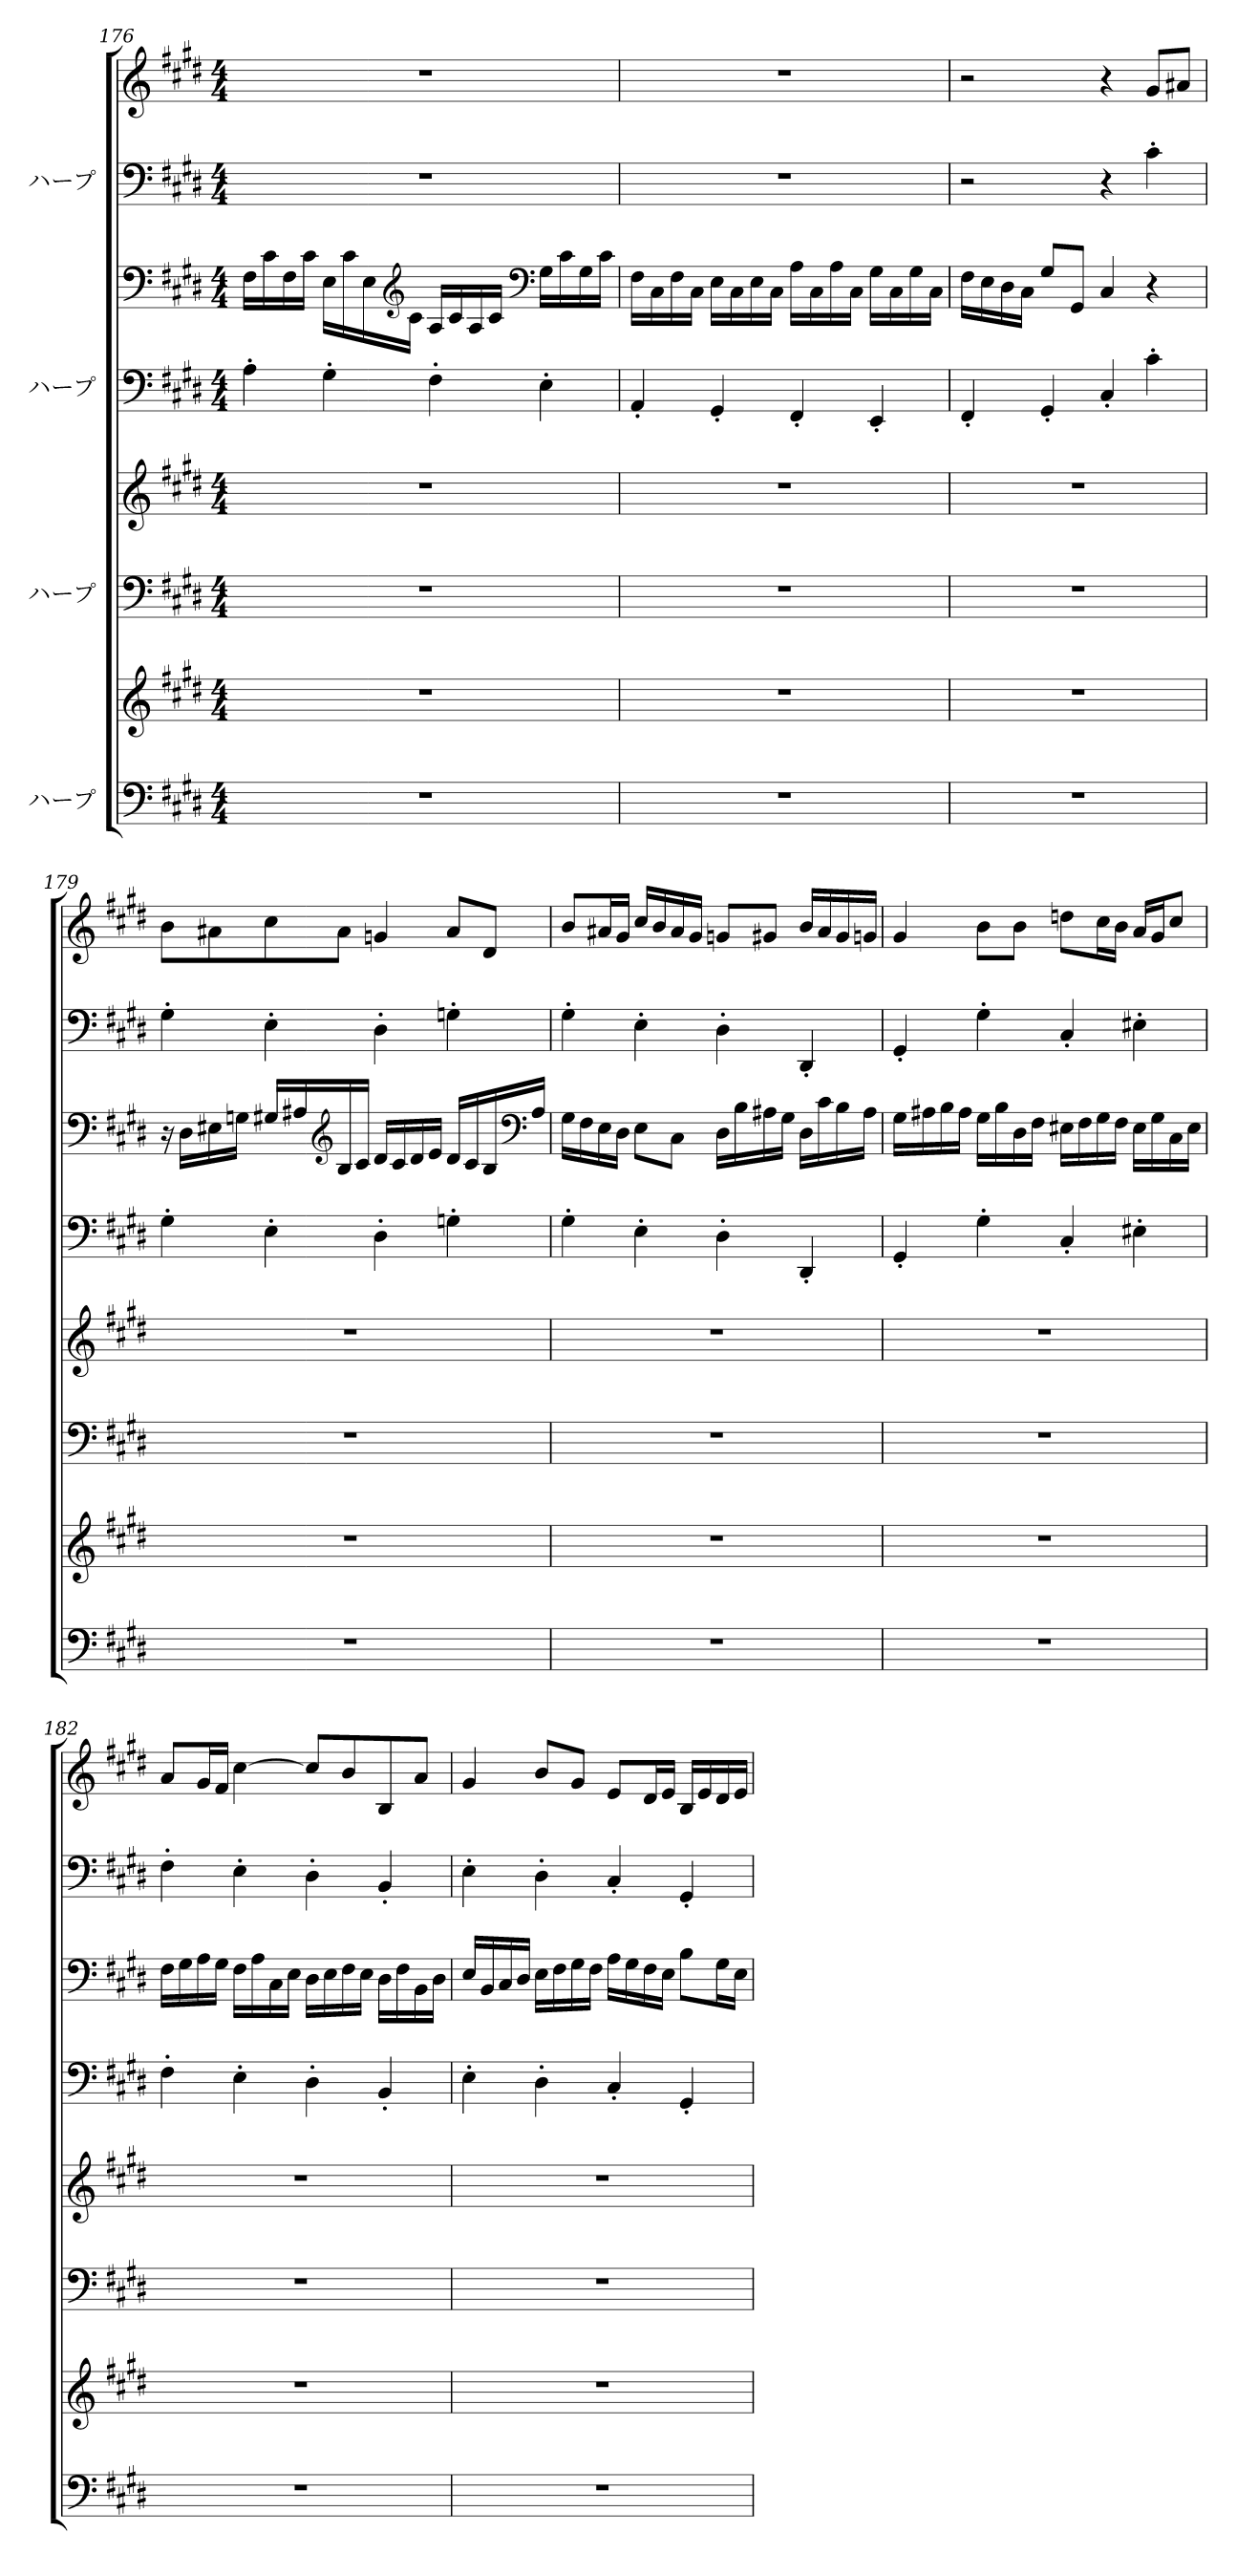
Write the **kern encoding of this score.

**kern	**kern	**kern	**kern	**kern	**kern	**kern	**kern
*part4	*part4	*part3	*part3	*part2	*part2	*part1	*part1
*staff8	*staff7	*staff6	*staff5	*staff4	*staff3	*staff2	*staff1
*I"ハープ	*	*I"ハープ	*	*I"ハープ	*	*I"ハープ	*
*clefF4	*clefG2	*clefF4	*clefG2	*clefF4	*clefF4	*clefF4	*clefG2
*k[f#c#g#d#]	*k[f#c#g#d#]	*k[f#c#g#d#]	*k[f#c#g#d#]	*k[f#c#g#d#]	*k[f#c#g#d#]	*k[f#c#g#d#]	*k[f#c#g#d#]
*M4/4	*M4/4	*M4/4	*M4/4	*M4/4	*M4/4	*M4/4	*M4/4
=176	=176	=176	=176	=176	=176	=176	=176
1r	1r	1r	1r	4A'\	16F#\LL	1r	1r
.	.	.	.	.	16c#\	.	.
.	.	.	.	.	16F#\	.	.
.	.	.	.	.	16c#\JJ	.	.
.	.	.	.	4G#'\	16E\LL	.	.
.	.	.	.	.	16c#\	.	.
.	.	.	.	.	16E\	.	.
*	*	*	*	*	*clefG2	*	*
.	.	.	.	.	16c#\JJ	.	.
.	.	.	.	4F#'\	16A/LL	.	.
.	.	.	.	.	16c#/	.	.
.	.	.	.	.	16A/	.	.
.	.	.	.	.	16c#/JJ	.	.
*	*	*	*	*	*clefF4	*	*
.	.	.	.	4E'\	16G#\LL	.	.
.	.	.	.	.	16c#\	.	.
.	.	.	.	.	16G#\	.	.
.	.	.	.	.	16c#\JJ	.	.
!!LO:PB:g=z
=177	=177	=177	=177	=177	=177	=177	=177
1r	1r	1r	1r	4AA'/	16F#\LL	1r	1r
.	.	.	.	.	16C#\	.	.
.	.	.	.	.	16F#\	.	.
.	.	.	.	.	16C#\JJ	.	.
.	.	.	.	4GG#'/	16E\LL	.	.
.	.	.	.	.	16C#\	.	.
.	.	.	.	.	16E\	.	.
.	.	.	.	.	16C#\JJ	.	.
.	.	.	.	4FF#'/	16A\LL	.	.
.	.	.	.	.	16C#\	.	.
.	.	.	.	.	16A\	.	.
.	.	.	.	.	16C#\JJ	.	.
.	.	.	.	4EE'/	16G#\LL	.	.
.	.	.	.	.	16C#\	.	.
.	.	.	.	.	16G#\	.	.
.	.	.	.	.	16C#\JJ	.	.
=178	=178	=178	=178	=178	=178	=178	=178
1r	1r	1r	1r	4FF#'/	16F#\LL	2r	2r
.	.	.	.	.	16E\	.	.
.	.	.	.	.	16D#\	.	.
.	.	.	.	.	16C#\JJ	.	.
.	.	.	.	4GG#'/	8G#/L	.	.
.	.	.	.	.	8GG#/J	.	.
.	.	.	.	4C#'/	4C#/	4r	4r
.	.	.	.	4c#'\	4r	4c#'\	8g#/L
.	.	.	.	.	.	.	8a#X/J
!!LO:PB:g=z
=179	=179	=179	=179	=179	=179	=179	=179
1r	1r	1r	1r	4G#'\	16r	4G#'\	8b\L
.	.	.	.	.	16D#\LL	.	.
.	.	.	.	.	16E#X\	.	8a#X\
.	.	.	.	.	16Gn\JJ	.	.
.	.	.	.	4E'\	16G#X/LL	4E'\	8cc#\
.	.	.	.	.	16A#X/	.	.
*	*	*	*	*	*clefG2	*	*
.	.	.	.	.	16B/	.	8a#\J
.	.	.	.	.	16c#/JJ	.	.
.	.	.	.	4D#'\	16d#/LL	4D#'\	4gn/
.	.	.	.	.	16c#/	.	.
.	.	.	.	.	16d#/	.	.
.	.	.	.	.	16e/JJ	.	.
.	.	.	.	4Gn'\	16d#/LL	4Gn'\	8a#/L
.	.	.	.	.	16c#/	.	.
.	.	.	.	.	16B/	.	8d#/J
*	*	*	*	*	*clefF4	*	*
.	.	.	.	.	16A#/JJ	.	.
=180	=180	=180	=180	=180	=180	=180	=180
1r	1r	1r	1r	4G#'\	16G#\LL	4G#'\	8b/L
.	.	.	.	.	16F#\	.	.
.	.	.	.	.	16E\	.	16a#X/L
.	.	.	.	.	16D#\JJ	.	16g#/JJ
.	.	.	.	4E'\	8E\L	4E'\	16cc#/LL
.	.	.	.	.	.	.	16b/
.	.	.	.	.	8C#\J	.	16a#/
.	.	.	.	.	.	.	16g#/JJ
.	.	.	.	4D#'\	16D#\LL	4D#'\	8gn/L
.	.	.	.	.	16B\	.	.
.	.	.	.	.	16A#X\	.	8g#X/J
.	.	.	.	.	16G#\JJ	.	.
.	.	.	.	4DD#'/	16D#\LL	4DD#'/	16b/LL
.	.	.	.	.	16c#\	.	16a#/
.	.	.	.	.	16B\	.	16g#/
.	.	.	.	.	16A#\JJ	.	16gn/JJ
!!LO:PB:g=z
=181	=181	=181	=181	=181	=181	=181	=181
1r	1r	1r	1r	4GG#'/	16G#\LL	4GG#'/	4g#/
.	.	.	.	.	16A#X\	.	.
.	.	.	.	.	16B\	.	.
.	.	.	.	.	16A#\JJ	.	.
.	.	.	.	4G#'\	16G#\LL	4G#'\	8b\L
.	.	.	.	.	16B\	.	.
.	.	.	.	.	16D#\	.	8b\J
.	.	.	.	.	16F#\JJ	.	.
.	.	.	.	4C#'/	16E#X\LL	4C#'/	8ddn\L
.	.	.	.	.	16F#\	.	.
.	.	.	.	.	16G#\	.	16cc#\L
.	.	.	.	.	16F#\JJ	.	16b\JJ
.	.	.	.	4E#X'\	16E#\LL	4E#X'\	16a/LL
.	.	.	.	.	16G#\	.	16g#/J
.	.	.	.	.	16C#\	.	8cc#/J
.	.	.	.	.	16E#\JJ	.	.
=182	=182	=182	=182	=182	=182	=182	=182
1r	1r	1r	1r	4F#'\	16F#\LL	4F#'\	8a/L
.	.	.	.	.	16G#\	.	.
.	.	.	.	.	16A\	.	16g#/L
.	.	.	.	.	16G#\JJ	.	16f#/JJ
.	.	.	.	4E'\	16F#\LL	4E'\	[4cc#\
.	.	.	.	.	16A\	.	.
.	.	.	.	.	16C#\	.	.
.	.	.	.	.	16E\JJ	.	.
.	.	.	.	4D#'\	16D#\LL	4D#'\	8cc#/L]
.	.	.	.	.	16E\	.	.
.	.	.	.	.	16F#\	.	8b/
.	.	.	.	.	16E\JJ	.	.
.	.	.	.	4BB'/	16D#\LL	4BB'/	8B/
.	.	.	.	.	16F#\	.	.
.	.	.	.	.	16BB\	.	8a/J
.	.	.	.	.	16D#\JJ	.	.
!!LO:PB:g=z
=183	=183	=183	=183	=183	=183	=183	=183
1r	1r	1r	1r	4E'\	16E/LL	4E'\	4g#/
.	.	.	.	.	16BB/	.	.
.	.	.	.	.	16C#/	.	.
.	.	.	.	.	16D#/JJ	.	.
.	.	.	.	4D#'\	16E\LL	4D#'\	8b/L
.	.	.	.	.	16F#\	.	.
.	.	.	.	.	16G#\	.	8g#/J
.	.	.	.	.	16F#\JJ	.	.
.	.	.	.	4C#'/	16A\LL	4C#'/	8e/L
.	.	.	.	.	16G#\	.	.
.	.	.	.	.	16F#\	.	16d#/L
.	.	.	.	.	16E\JJ	.	16e/JJ
.	.	.	.	4GG#'/	8B\L	4GG#'/	16B/LL
.	.	.	.	.	.	.	16e/
.	.	.	.	.	16G#\L	.	16d#/
.	.	.	.	.	16E\JJ	.	16e/JJ
=	=	=	=	=	=	=	=
*-	*-	*-	*-	*-	*-	*-	*-
